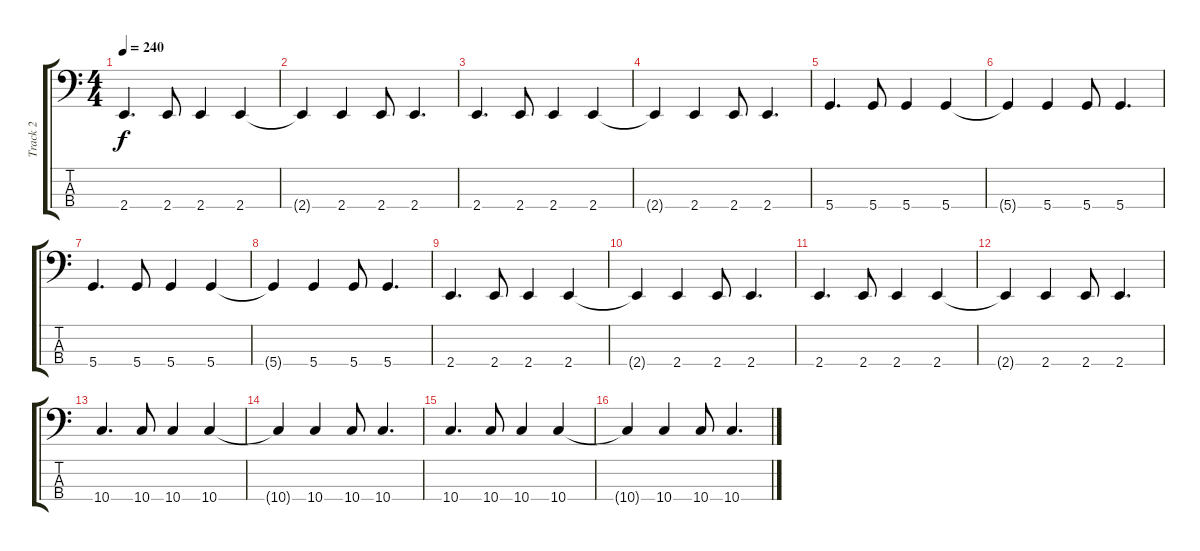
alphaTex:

\track ("Track 2" "Track 2") {instrument electricbasspick}
\staff {score tabs}
\tuning (G2 D2 A1 D1) {hide}
\ts (4 4)
\tempo 240
\clef f4
\ks c
2.4.4{d dy f} 2.4.8 2.4.4 2.4.4 |
2.4{t}.4 2.4.4 2.4.8 2.4.4{d} |
2.4.4{d} 2.4.8 2.4.4 2.4.4 |
2.4{t}.4 2.4.4 2.4.8 2.4.4{d} |
5.4.4{d} 5.4.8 5.4.4 5.4.4 |
5.4{t}.4 5.4.4 5.4.8 5.4.4{d} |
5.4.4{d} 5.4.8 5.4.4 5.4.4 |
5.4{t}.4 5.4.4 5.4.8 5.4.4{d} |
2.4.4{d} 2.4.8 2.4.4 2.4.4 |
2.4{t}.4 2.4.4 2.4.8 2.4.4{d} |
2.4.4{d} 2.4.8 2.4.4 2.4.4 |
2.4{t}.4 2.4.4 2.4.8 2.4.4{d} |
10.4.4{d} 10.4.8 10.4.4 10.4.4 |
10.4{t}.4 10.4.4 10.4.8 10.4.4{d} |
10.4.4{d} 10.4.8 10.4.4 10.4.4 |
10.4{t}.4 10.4.4 10.4.8 10.4.4{d}
